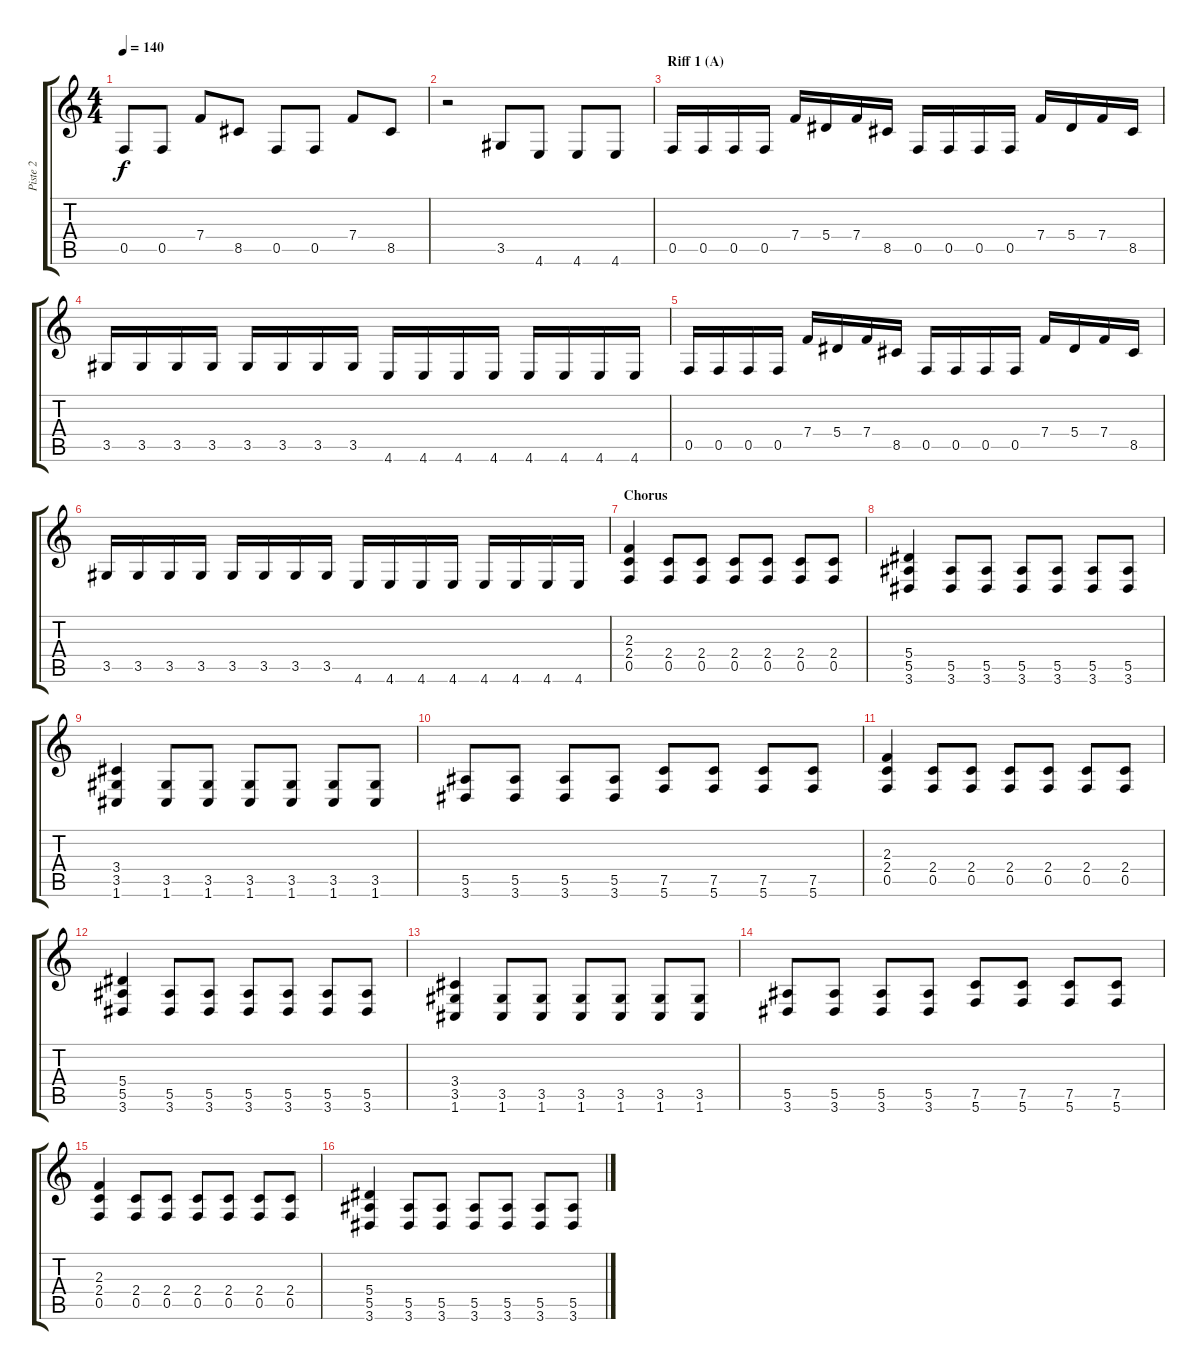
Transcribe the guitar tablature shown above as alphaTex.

\track ("Piste 2" "Piste 2") {instrument distortionguitar}
\staff {score tabs}
\tuning (C4 G3 Eb3 Bb2 F2 C2) {hide}
\ts (4 4)
\tempo 140
\clef g2
\ks c
0.5.8{dy f} 0.5.8 7.4.8 8.5.8 0.5.8 0.5.8 7.4.8 8.5.8 |
r.2 3.5.8 4.6.8 4.6.8 4.6.8 |
\section ("" "Riff 1 (A)")
0.5.16 0.5.16 0.5.16 0.5.16 7.4.16 5.4.16 7.4.16 8.5.16 0.5.16 0.5.16 0.5.16 0.5.16 7.4.16 5.4.16 7.4.16 8.5.16 |
3.5.16 3.5.16 3.5.16 3.5.16 3.5.16 3.5.16 3.5.16 3.5.16 4.6.16 4.6.16 4.6.16 4.6.16 4.6.16 4.6.16 4.6.16 4.6.16 |
0.5.16 0.5.16 0.5.16 0.5.16 7.4.16 5.4.16 7.4.16 8.5.16 0.5.16 0.5.16 0.5.16 0.5.16 7.4.16 5.4.16 7.4.16 8.5.16 |
3.5.16 3.5.16 3.5.16 3.5.16 3.5.16 3.5.16 3.5.16 3.5.16 4.6.16 4.6.16 4.6.16 4.6.16 4.6.16 4.6.16 4.6.16 4.6.16 |
\section ("" "Chorus")
(2.3 2.4 0.5).4 (2.4 0.5).8 (2.4 0.5).8 (2.4 0.5).8 (2.4 0.5).8 (2.4 0.5).8 (2.4 0.5).8 |
(5.4 5.5 3.6).4 (5.5 3.6).8 (5.5 3.6).8 (5.5 3.6).8 (5.5 3.6).8 (5.5 3.6).8 (5.5 3.6).8 |
(3.4 3.5 1.6).4 (3.5 1.6).8 (3.5 1.6).8 (3.5 1.6).8 (3.5 1.6).8 (3.5 1.6).8 (3.5 1.6).8 |
(5.5 3.6).8 (5.5 3.6).8 (5.5 3.6).8 (5.5 3.6).8 (7.5 5.6).8 (7.5 5.6).8 (7.5 5.6).8 (7.5 5.6).8 |
(2.3 2.4 0.5).4 (2.4 0.5).8 (2.4 0.5).8 (2.4 0.5).8 (2.4 0.5).8 (2.4 0.5).8 (2.4 0.5).8 |
(5.4 5.5 3.6).4 (5.5 3.6).8 (5.5 3.6).8 (5.5 3.6).8 (5.5 3.6).8 (5.5 3.6).8 (5.5 3.6).8 |
(3.4 3.5 1.6).4 (3.5 1.6).8 (3.5 1.6).8 (3.5 1.6).8 (3.5 1.6).8 (3.5 1.6).8 (3.5 1.6).8 |
(5.5 3.6).8 (5.5 3.6).8 (5.5 3.6).8 (5.5 3.6).8 (7.5 5.6).8 (7.5 5.6).8 (7.5 5.6).8 (7.5 5.6).8 |
(2.3 2.4 0.5).4 (2.4 0.5).8 (2.4 0.5).8 (2.4 0.5).8 (2.4 0.5).8 (2.4 0.5).8 (2.4 0.5).8 |
(5.4 5.5 3.6).4 (5.5 3.6).8 (5.5 3.6).8 (5.5 3.6).8 (5.5 3.6).8 (5.5 3.6).8 (5.5 3.6).8
